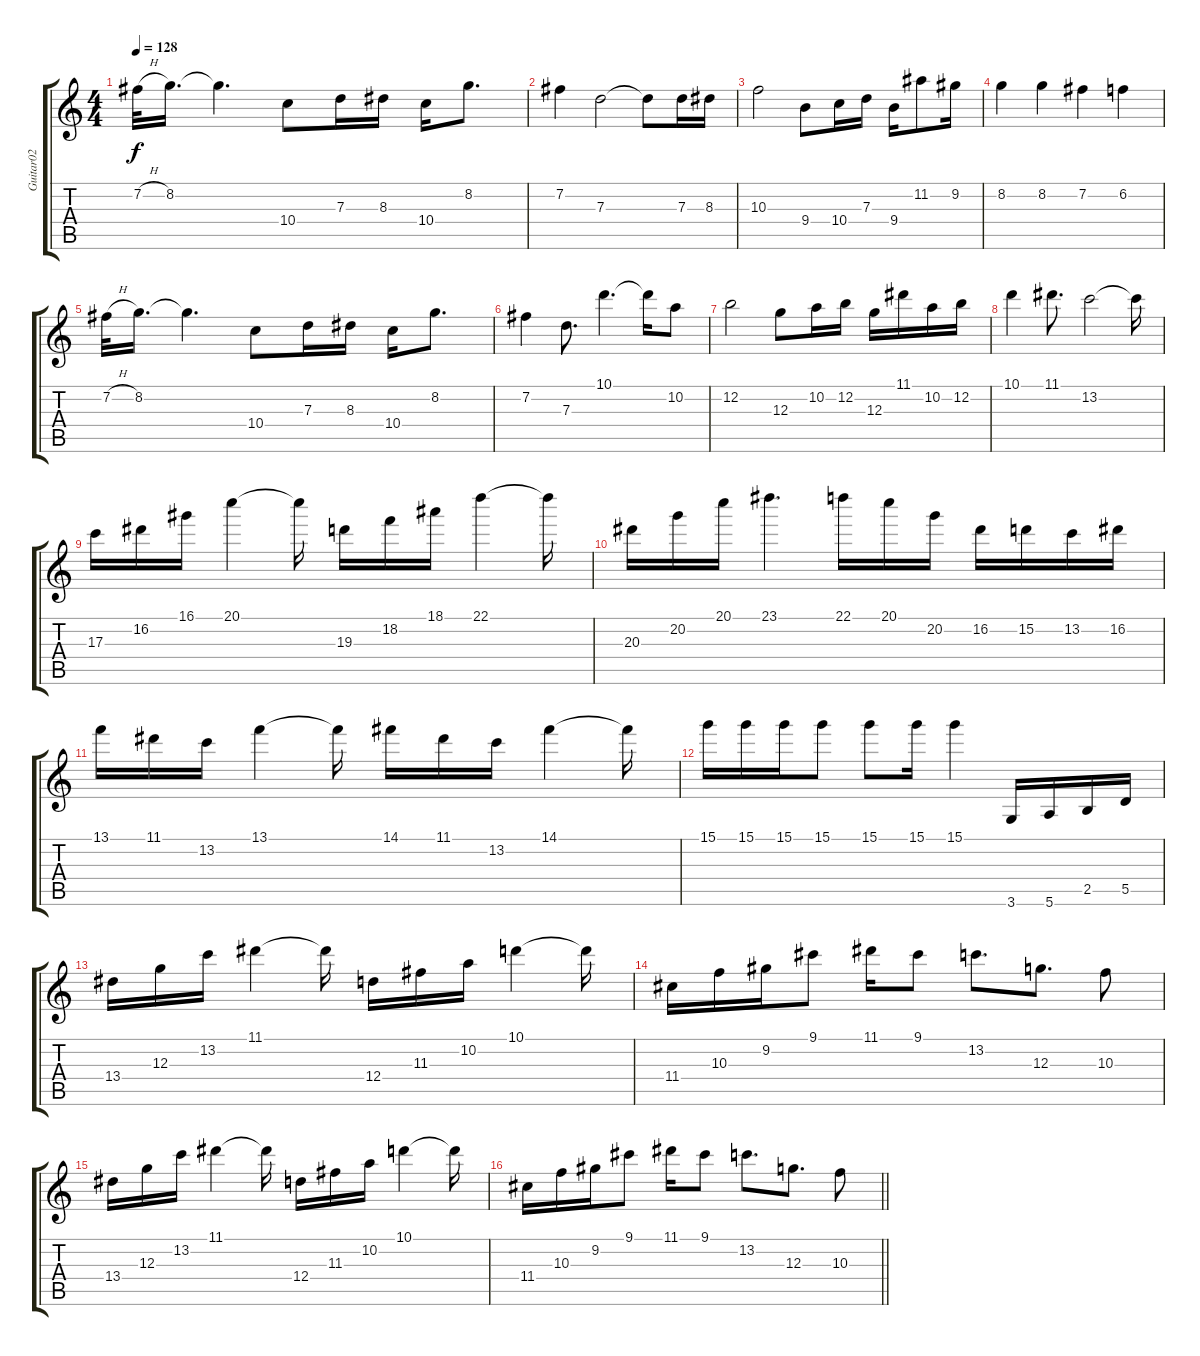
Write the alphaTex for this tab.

\track ("Guitar02" "Guitar02") {instrument distortionguitar}
\staff {score tabs}
\tuning (E4 B3 G3 D3 A2 E2) {hide}
\ts (4 4)
\tempo 128
\clef g2
\ks c
7.2{h}.32{dy f} 8.2.16{d} 8.2{t}.4{d} 10.4.8 7.3.16 8.3.16 10.4.16 8.2.8{d} |
7.2.4 7.3.2 7.3{t}.8 7.3.16 8.3.16 |
10.3.2 9.4.8 10.4.16 7.3.16 9.4.16 11.2.8 9.2.16 |
8.2.4 8.2.4 7.2.4 6.2.4 |
7.2{h}.32 8.2.16{d} 8.2{t}.4{d} 10.4.8 7.3.16 8.3.16 10.4.16 8.2.8{d} |
7.2.4 7.3.8{d} 10.1.4{d} 10.1{t}.16 10.2.8 |
12.2.2 12.3.8 10.2.16 12.2.16 12.3.16 11.1.16 10.2.16 12.2.16 |
10.1.4 11.1.8{d} 13.2.2 13.2{t}.16 |
17.3.16 16.2.16 16.1.16 20.1.4 20.1{t}.16 19.3.16 18.2.16 18.1.16 22.1.4 22.1{t}.16 |
20.3.16 20.2.16 20.1.16 23.1.4{d} 22.1.16 20.1.16 20.2.16 16.2.16 15.2.16 13.2.16 16.2.16 |
13.1.16 11.1.16 13.2.16 13.1.4 13.1{t}.16 14.1.16 11.1.16 13.2.16 14.1.4 14.1{t}.16 |
15.1.16 15.1.16 15.1.16 15.1.8 15.1.8 15.1.16 15.1.4 3.6.16 5.6.16 2.5.16 5.5.16 |
13.4.16 12.3.16 13.2.16 11.1.4 11.1{t}.16 12.4.16 11.3.16 10.2.16 10.1.4 10.1{t}.16 |
11.4.16 10.3.16 9.2.16 9.1.8 11.1.16 9.1.8 13.2.8{d} 12.3.8{d} 10.3.8 |
13.4.16 12.3.16 13.2.16 11.1.4 11.1{t}.16 12.4.16 11.3.16 10.2.16 10.1.4 10.1{t}.16 |
\barLineRight lightlight
11.4.16 10.3.16 9.2.16 9.1.8 11.1.16 9.1.8 13.2.8{d} 12.3.8{d} 10.3.8
